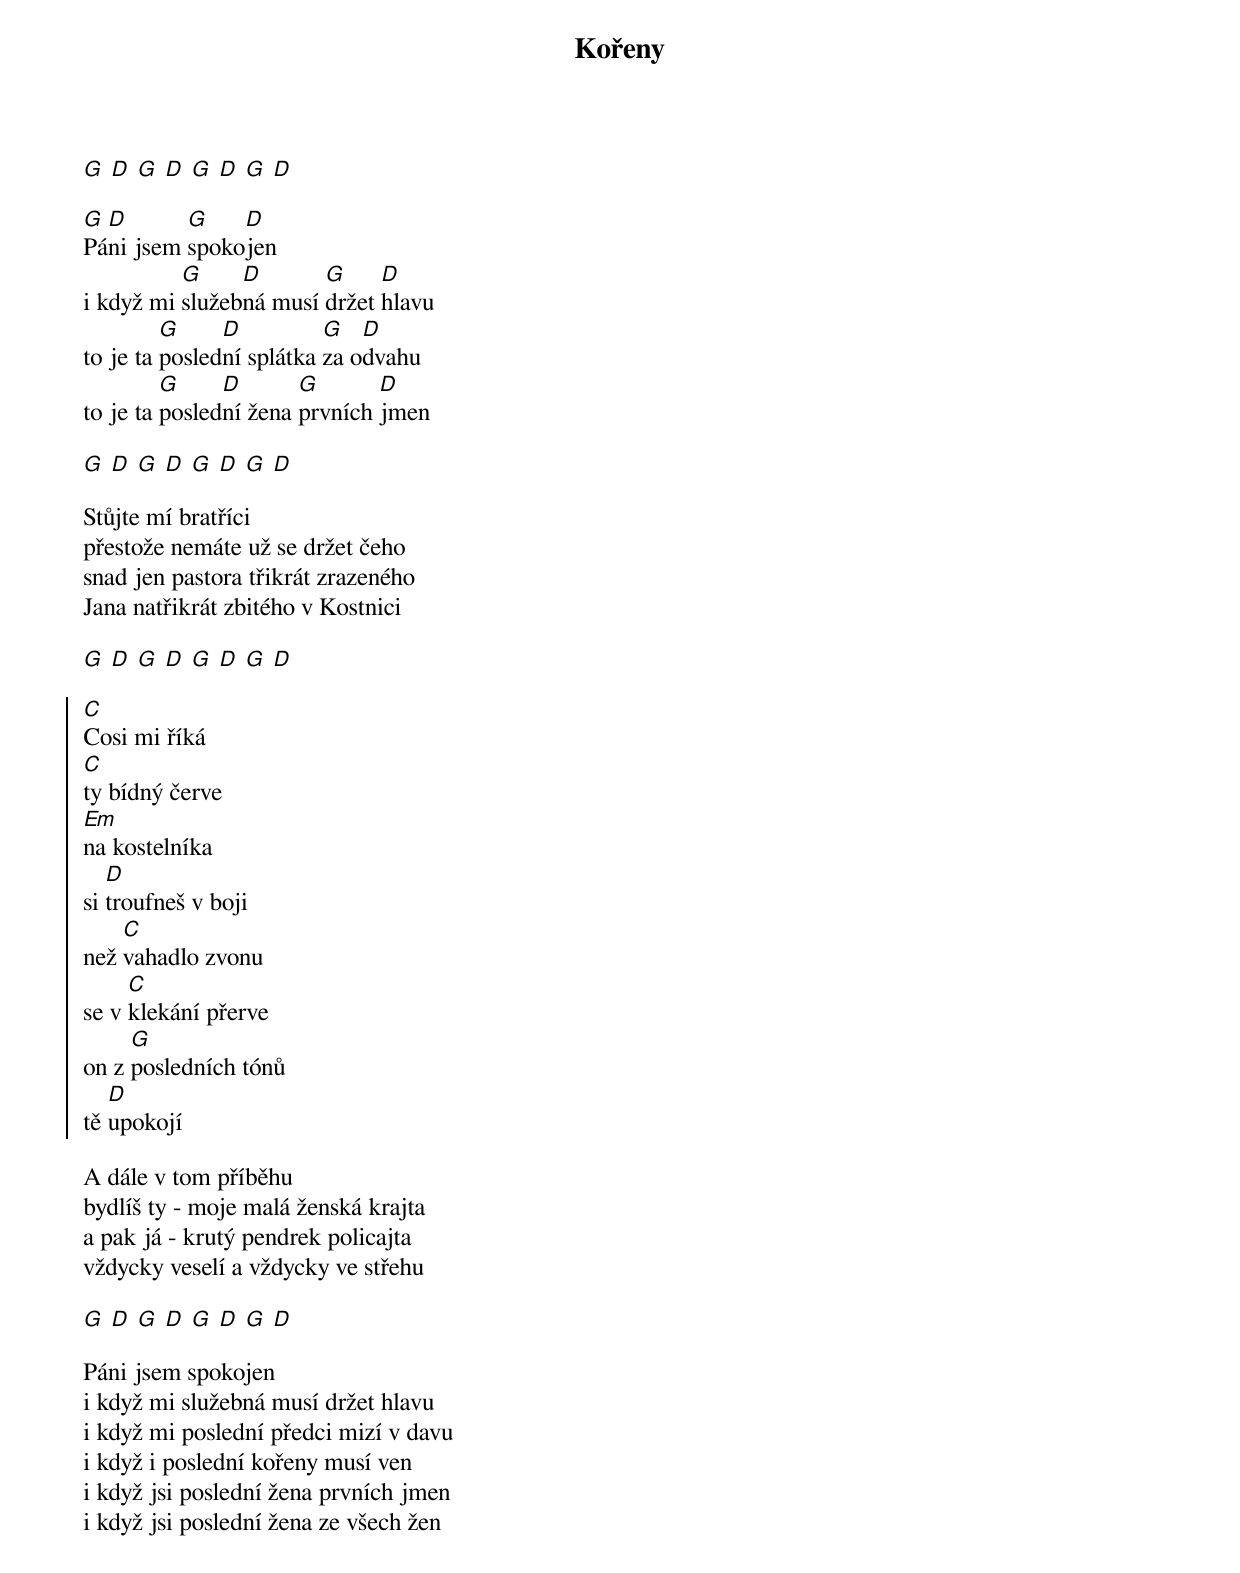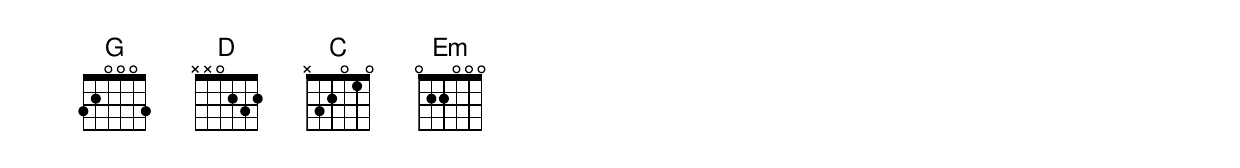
{title: Kořeny}

[G  D  G  D  G  D  G  D]

[G]Pá[D]ni jsem [G]spoko[D]jen
i když mi [G]služeb[D]ná musí [G]držet [D]hlavu
to je ta [G]posled[D]ní splátka [G]za o[D]dvahu
to je ta [G]posled[D]ní žena [G]prvních [D]jmen

[G  D  G  D  G  D  G  D]

Stůjte mí bratříci
přestože nemáte už se držet čeho
snad jen pastora třikrát zrazeného
Jana natřikrát zbitého v Kostnici

[G  D  G  D  G  D  G  D]

{start_of_chorus}
[C]Cosi mi říká
[C]ty bídný červe
[Em]na kostelníka
si [D]troufneš v boji
než [C]vahadlo zvonu
se v [C]klekání přerve
on z [G]posledních tónů
tě [D]upokojí
{end_of_chorus}

A dále v tom příběhu
bydlíš ty - moje malá ženská krajta
a pak já - krutý pendrek policajta
vždycky veselí a vždycky ve střehu

[G  D  G  D  G  D  G  D]

Páni jsem spokojen
i když mi služebná musí držet hlavu
i když mi poslední předci mizí v davu
i když i poslední kořeny musí ven
i když jsi poslední žena prvních jmen
i když jsi poslední žena ze všech žen
